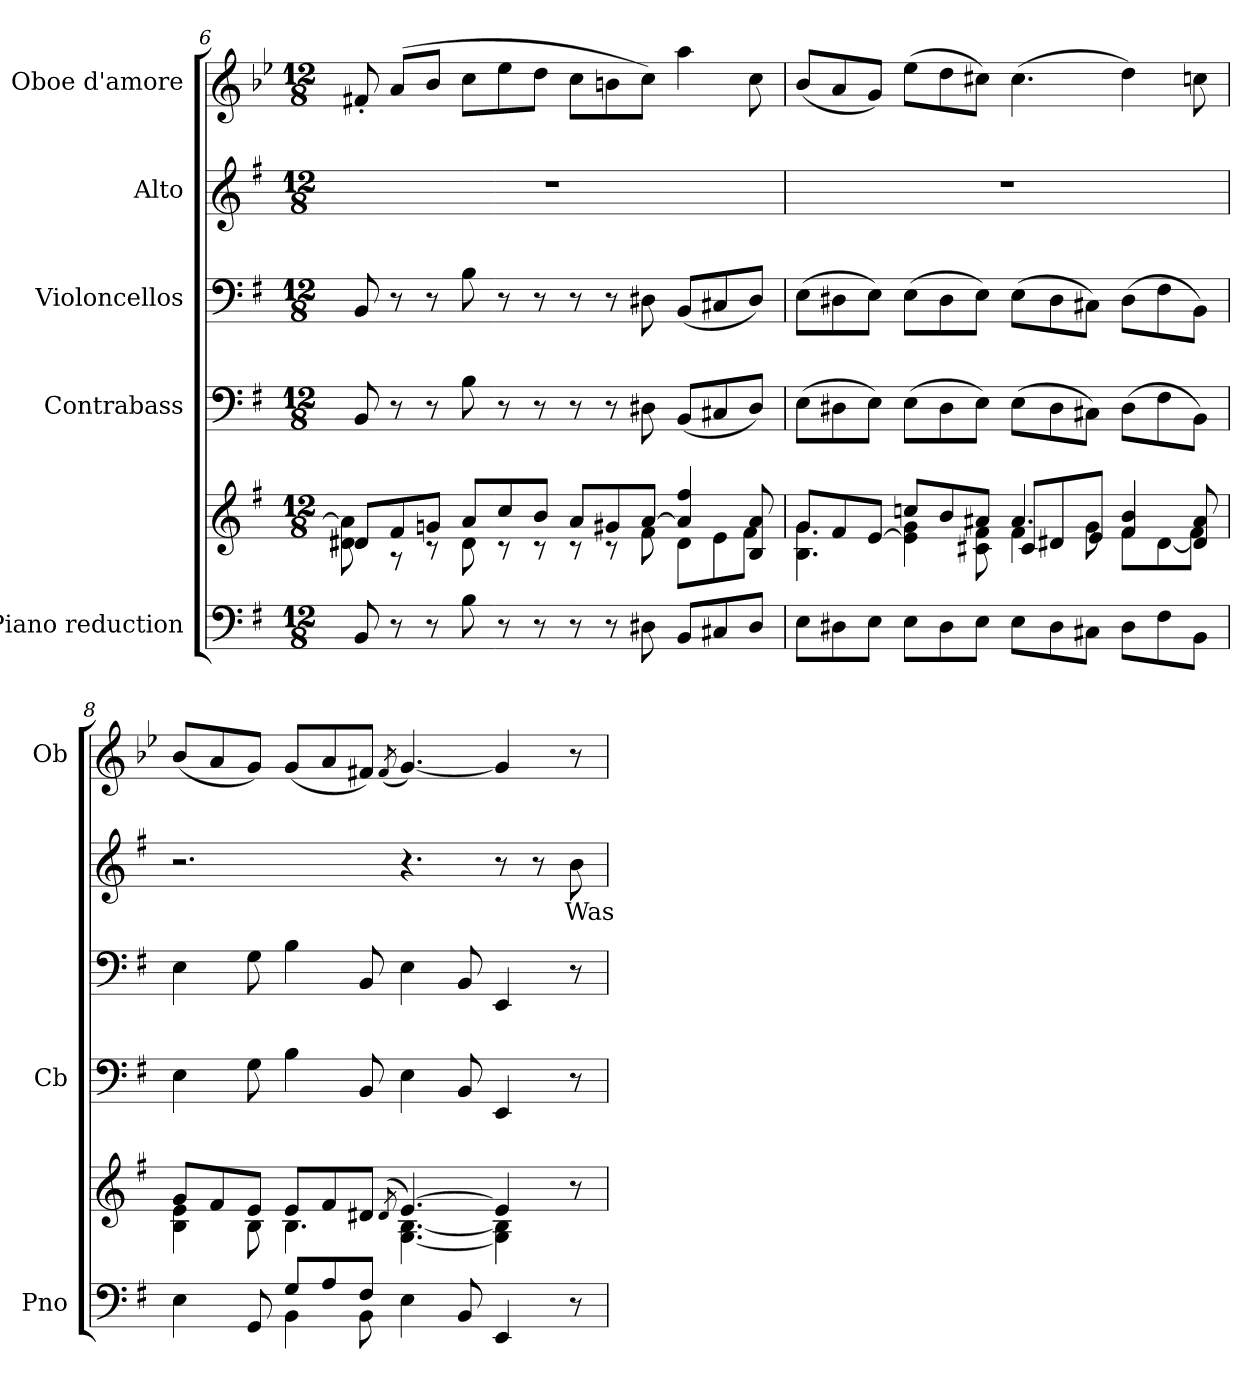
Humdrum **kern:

**kern	**kern	**kern	**kern	**kern	**text	**kern
*part5	*part5	*part4	*part3	*part2	*part2	*part1
*staff6	*staff5	*staff4	*staff3	*staff2	*staff2	*staff1
*I"Piano reduction	*	*I"Contrabass	*I"Violoncellos	*I"Alto	*	*I"Oboe d'amore
*I'Pno	*	*I'Cb	*	*	*	*I'Ob
*clefF4	*clefG2	*clefF4	*clefF4	*clefG2	*	*clefG2
*	*	*ITrd7c12	*	*	*	*ITrd2c3
*k[f#]	*k[f#]	*k[f#]	*k[f#]	*k[f#]	*	*k[f#]
*M12/8	*M12/8	*M12/8	*M12/8	*M12/8	*	*M12/8
=6	=6	=6	=6	=6	=6	=6
*	*^	*	*	*	*	*
8BB/	8d#X/L	8d#\ 8a\]	8BBB/	8BB/	1.r	.	8d#X'/
8r	8f#/	8r	8r	8r	.	.	(8f#/L
8r	8gn/J	8r	8r	8r	.	.	8g/J
8B\	8a/L	8d#\	8BB\	8B\	.	.	8a\L
8r	8cc/	8r	8r	8r	.	.	8cc\
8r	8b/J	8r	8r	8r	.	.	8b\J
8r	8a/L	8r	8r	8r	.	.	8a\L
8r	8g#X/	8r	8r	8r	.	.	8g#X\
8D#X\	[8a/J	8f#\	8DD#X\	8D#X\	.	.	8a\J)
8BB/L	4a/] 4ff#/	8d#\L	(8BBB/L	(8BB/L	.	.	4ff#\
8C#X/	.	8e\	8CC#X/	8C#X/	.	.	.
8D#/J	8B/ 8a/	8f#\J	8DD#/J)	8D#/J)	.	.	8a\
=7	=7	=7	=7	=7	=7	=7	=7
*	*	*^	*	*	*	*	*
8E\L	8g/L	4.B\ 4.g\	4.ryy	(8EE\L	(8E\L	1.r	.	(8g/L
8D#X\	8f#/	.	.	8DD#X\	8D#X\	.	.	8f#/
8E\J	[<8e/J	.	.	8EE\J)	8E\J)	.	.	8e/J)
8E\L	8ccn/L	4e\] 4g\	4.ryy	(8EE\L	(8E\L	.	.	(8cc\L
8D#\	8b/	.	.	8DD#\	8D#\	.	.	8b\
8E\J	8a#X/J	8c#X\ 8f#\	.	8EE\J)	8E\J)	.	.	8a#X\J)
8E\L	4.a#/	4f#\	8c#/L	(8EE\L	(8E\L	.	.	(4.a#\
8D#\	.	.	8d#X/	8DD#\	8D#\	.	.	.
8C#X\J	.	8g\	8e/J	8CC#X\J)	8C#X\J)	.	.	.
8D#\L	4f#/ 4b/	8f#\L	4.ryy	(8DD#\L	(8D#\L	.	.	4b\)
8F#\	.	[8d#\	.	8FF#\	8F#\	.	.	.
8BB\J	8d#/] 8a#/	8f#\J	.	8BBB\J)	8BB\J)	.	.	8an\
*	*	*v	*v	*	*	*	*	*
!!LO:LB:g=z
=8	=8	=8	=8	=8	=8	=8	=8
*^	*	*	*	*	*	*	*
4E\	4.ryy	8g/L	4B\ 4e\	4EE\	4E\	2.r	.	(8g/L
.	.	8f#/	.	.	.	.	.	8f#/
8GG/	.	8e/J	8B\	8GG\	8G\	.	.	8e/J)
8G/L	4BB\	8e/L	4.B\	4BB\	4B\	.	.	(8e/L
8A/	.	8f#/	.	.	.	.	.	8f#/
8F#/J	8BB\	8d#X/J	.	8BBB/	8BB/	.	.	8d#X/J)
.	.	(8qd#/	.	.	.	.	.	(8qd#/
4E\	4ryy	[4.e/)	[4.G\ [4.B\	4EE\	4E\	4.r	.	[4.e/)
8BB/	2ryy	.	.	8BBB/	8BB/	.	.	.
4EE/	.	4e/]	4G\] 4B\]	4EEE/	4EE/	8r	.	4e/]
.	.	.	.	.	.	8r	.	.
!	!	!	!	!	!	!	!LO:LY:b	!
8r	.	8r	8ryy	8r	8r	8b\	Was	8r
*v	*v	*	*	*	*	*	*	*
*	*v	*v	*	*	*	*	*
=	=	=	=	=	=	=
*-	*-	*-	*-	*-	*-	*-
